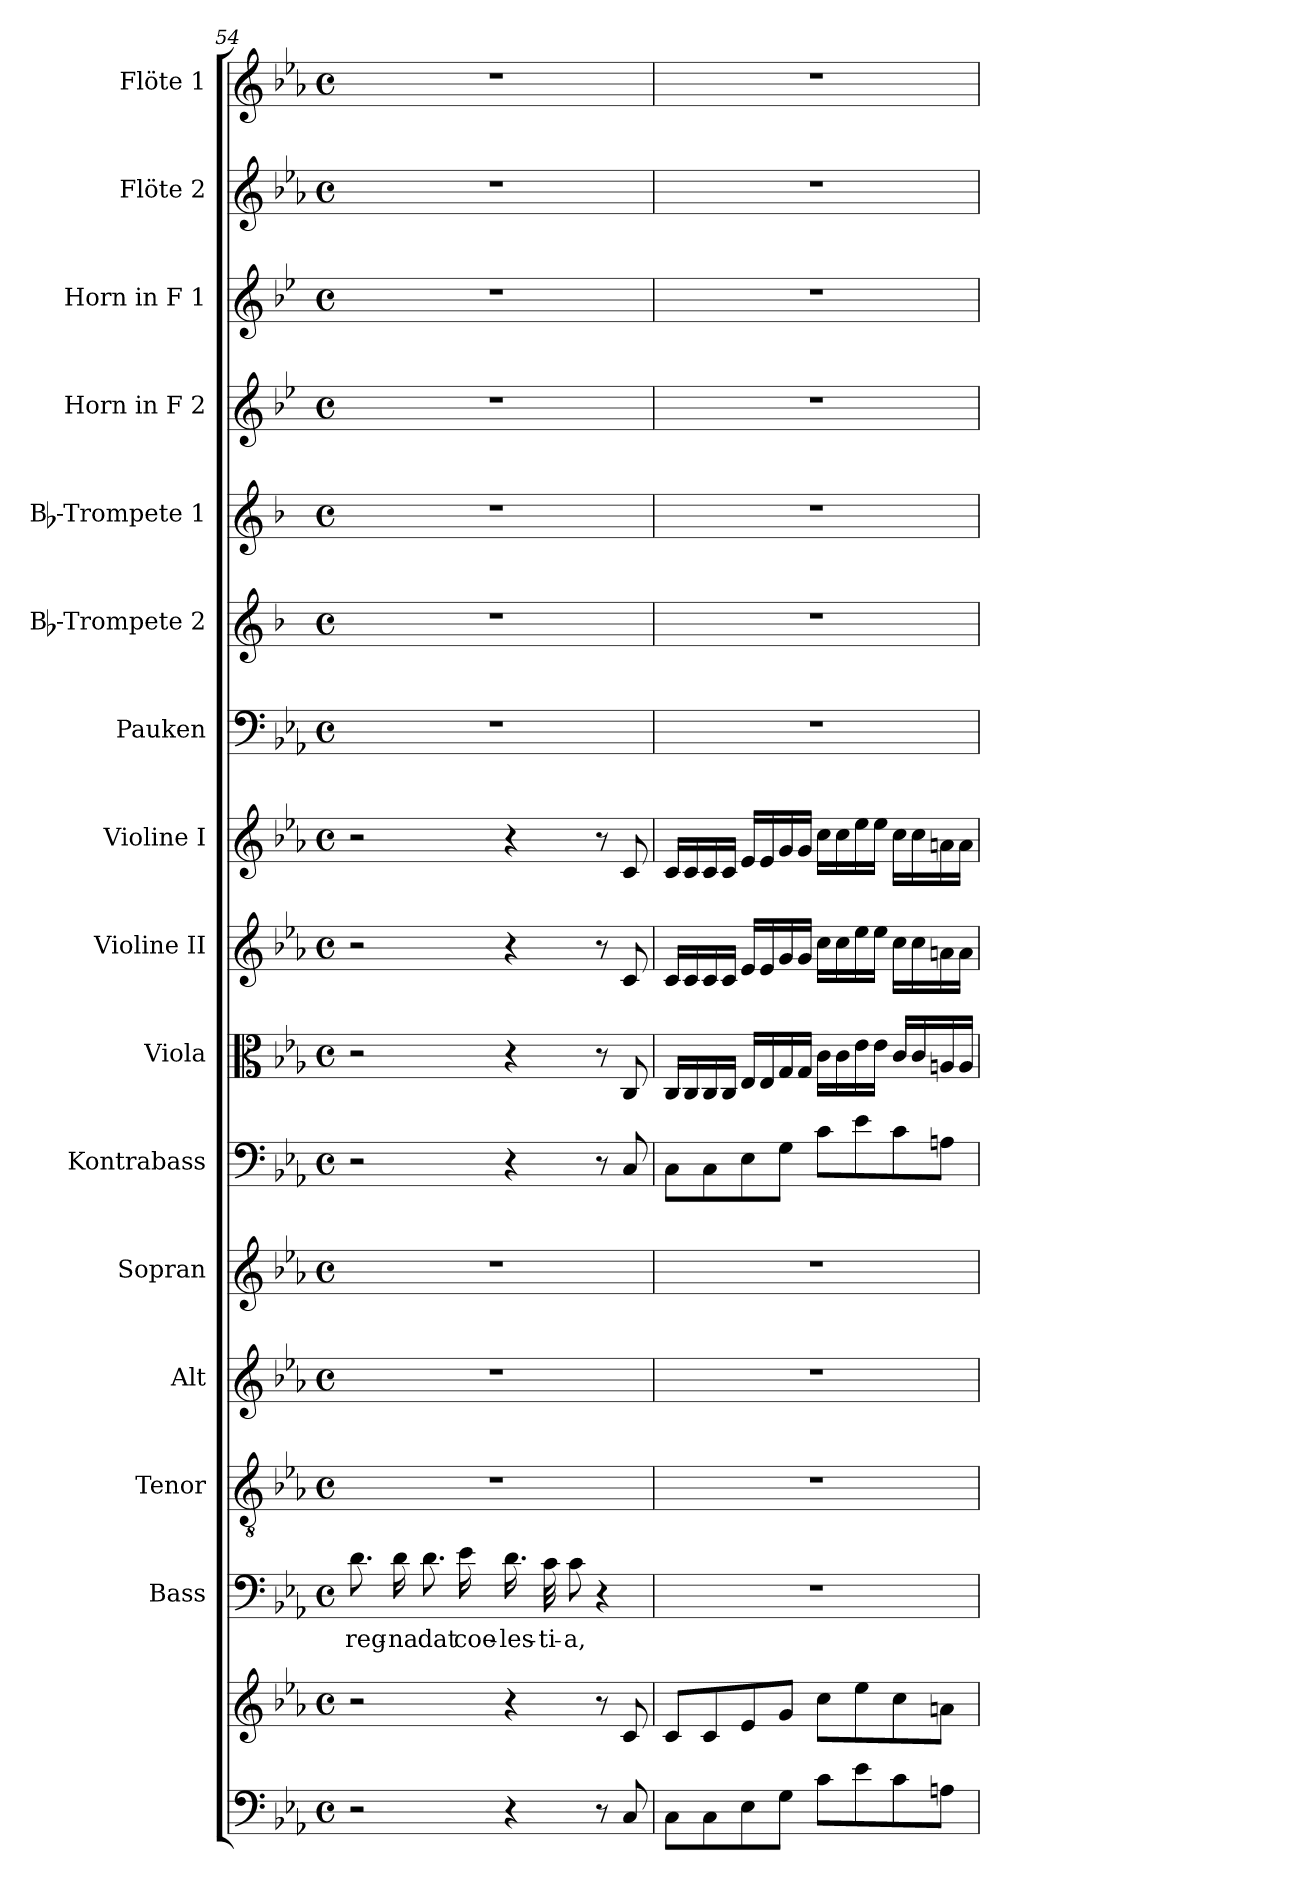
**kern	**kern	**kern	**text	**kern	**kern	**kern	**kern	**kern	**kern	**kern	**kern	**kern	**kern	**kern	**kern	**kern	**kern
*part16	*part16	*part15	*part15	*part14	*part13	*part12	*part11	*part10	*part9	*part8	*part7	*part6	*part5	*part4	*part3	*part2	*part1
*staff17	*staff16	*staff15	*staff15	*staff14	*staff13	*staff12	*staff11	*staff10	*staff9	*staff8	*staff7	*staff6	*staff5	*staff4	*staff3	*staff2	*staff1
*	*	*I"Bass	*	*I"Tenor	*I"Alt	*I"Sopran	*I"Kontrabass	*I"Viola	*I"Violine II	*I"Violine I	*I"Pauken	*I"Bb-Trompete 2	*I"Bb-Trompete 1	*I"Horn in F 2	*I"Horn in F 1	*I"Flöte 2	*I"Flöte 1
*	*	*I'B.	*	*I'T.	*I'A.	*I'S.	*I'Kb.	*I'Vla.	*I'Vl. II	*I'Vl. I	*I'Pk.	*I'Bb Trp. 2	*I'Bb Trp. 1	*	*	*I'Fl. 2	*I'Fl. 1
*clefF4	*clefG2	*clefF4	*	*clefGv2	*clefG2	*clefG2	*clefF4	*clefC3	*clefG2	*clefG2	*clefF4	*clefG2	*clefG2	*clefG2	*clefG2	*clefG2	*clefG2
*	*	*	*	*	*	*	*ITrd7c12	*	*	*	*	*ITrd1c2	*ITrd1c2	*ITrd4c7	*ITrd4c7	*	*
*k[b-e-a-]	*k[b-e-a-]	*k[b-e-a-]	*	*k[b-e-a-]	*k[b-e-a-]	*k[b-e-a-]	*k[b-e-a-]	*k[b-e-a-]	*k[b-e-a-]	*k[b-e-a-]	*k[b-e-a-]	*k[b-e-a-]	*k[b-e-a-]	*k[b-e-a-]	*k[b-e-a-]	*k[b-e-a-]	*k[b-e-a-]
*E-:	*E-:	*E-:	*	*E-:	*E-:	*E-:	*E-:	*E-:	*E-:	*E-:	*E-:	*E-:	*E-:	*E-:	*E-:	*E-:	*E-:
*M4/4	*M4/4	*M4/4	*	*M4/4	*M4/4	*M4/4	*M4/4	*M4/4	*M4/4	*M4/4	*M4/4	*M4/4	*M4/4	*M4/4	*M4/4	*M4/4	*M4/4
*met(c)	*met(c)	*met(c)	*	*met(c)	*met(c)	*met(c)	*met(c)	*met(c)	*met(c)	*met(c)	*met(c)	*met(c)	*met(c)	*met(c)	*met(c)	*met(c)	*met(c)
=54	=54	=54	=54	=54	=54	=54	=54	=54	=54	=54	=54	=54	=54	=54	=54	=54	=54
!	!	!	!LO:LY:b	!	!	!	!	!	!	!	!	!	!	!	!	!	!
2r	2r	8.d\	reg-	1r	1r	1r	2r	2r	2r	2r	1r	1r	1r	1r	1r	1r	1r
!	!	!	!LO:LY:b	!	!	!	!	!	!	!	!	!	!	!	!	!	!
.	.	16d\	-na	.	.	.	.	.	.	.	.	.	.	.	.	.	.
!	!	!	!LO:LY:b	!	!	!	!	!	!	!	!	!	!	!	!	!	!
.	.	8.d\	dat	.	.	.	.	.	.	.	.	.	.	.	.	.	.
!	!	!	!LO:LY:b	!	!	!	!	!	!	!	!	!	!	!	!	!	!
.	.	16e-\	coe-	.	.	.	.	.	.	.	.	.	.	.	.	.	.
!	!	!	!LO:LY:b	!	!	!	!	!	!	!	!	!	!	!	!	!	!
4r	4r	16.d\	-les-	.	.	.	4r	4r	4r	4r	.	.	.	.	.	.	.
!	!	!	!LO:LY:b	!	!	!	!	!	!	!	!	!	!	!	!	!	!
.	.	32c\	-ti-	.	.	.	.	.	.	.	.	.	.	.	.	.	.
!	!	!	!LO:LY:b	!	!	!	!	!	!	!	!	!	!	!	!	!	!
.	.	8c\	-a,	.	.	.	.	.	.	.	.	.	.	.	.	.	.
8r	8r	4r	.	.	.	.	8r	8r	8r	8r	.	.	.	.	.	.	.
8C/	8c/	.	.	.	.	.	8CC/	8C/	8c/	8c/	.	.	.	.	.	.	.
=55	=55	=55	=55	=55	=55	=55	=55	=55	=55	=55	=55	=55	=55	=55	=55	=55	=55
8C\L	8c/L	1r	.	1r	1r	1r	8CC\L	16C/LL	16c/LL	16c/LL	1r	1r	1r	1r	1r	1r	1r
.	.	.	.	.	.	.	.	16C/	16c/	16c/	.	.	.	.	.	.	.
8C\	8c/	.	.	.	.	.	8CC\	16C/	16c/	16c/	.	.	.	.	.	.	.
.	.	.	.	.	.	.	.	16C/JJ	16c/JJ	16c/JJ	.	.	.	.	.	.	.
8E-\	8e-/	.	.	.	.	.	8EE-\	16E-/LL	16e-/LL	16e-/LL	.	.	.	.	.	.	.
.	.	.	.	.	.	.	.	16E-/	16e-/	16e-/	.	.	.	.	.	.	.
8G\J	8g/J	.	.	.	.	.	8GG\J	16G/	16g/	16g/	.	.	.	.	.	.	.
.	.	.	.	.	.	.	.	16G/JJ	16g/JJ	16g/JJ	.	.	.	.	.	.	.
8c\L	8cc\L	.	.	.	.	.	8C\L	16c\LL	16cc\LL	16cc\LL	.	.	.	.	.	.	.
.	.	.	.	.	.	.	.	16c\	16cc\	16cc\	.	.	.	.	.	.	.
8e-\	8ee-\	.	.	.	.	.	8E-\	16e-\	16ee-\	16ee-\	.	.	.	.	.	.	.
.	.	.	.	.	.	.	.	16e-\JJ	16ee-\JJ	16ee-\JJ	.	.	.	.	.	.	.
8c\	8cc\	.	.	.	.	.	8C\	16c/LL	16cc\LL	16cc\LL	.	.	.	.	.	.	.
.	.	.	.	.	.	.	.	16c/	16cc\	16cc\	.	.	.	.	.	.	.
8An\J	8an\J	.	.	.	.	.	8AAn\J	16An/	16an\	16an\	.	.	.	.	.	.	.
.	.	.	.	.	.	.	.	16A/JJ	16a\JJ	16a\JJ	.	.	.	.	.	.	.
=	=	=	=	=	=	=	=	=	=	=	=	=	=	=	=	=	=
*-	*-	*-	*-	*-	*-	*-	*-	*-	*-	*-	*-	*-	*-	*-	*-	*-	*-
